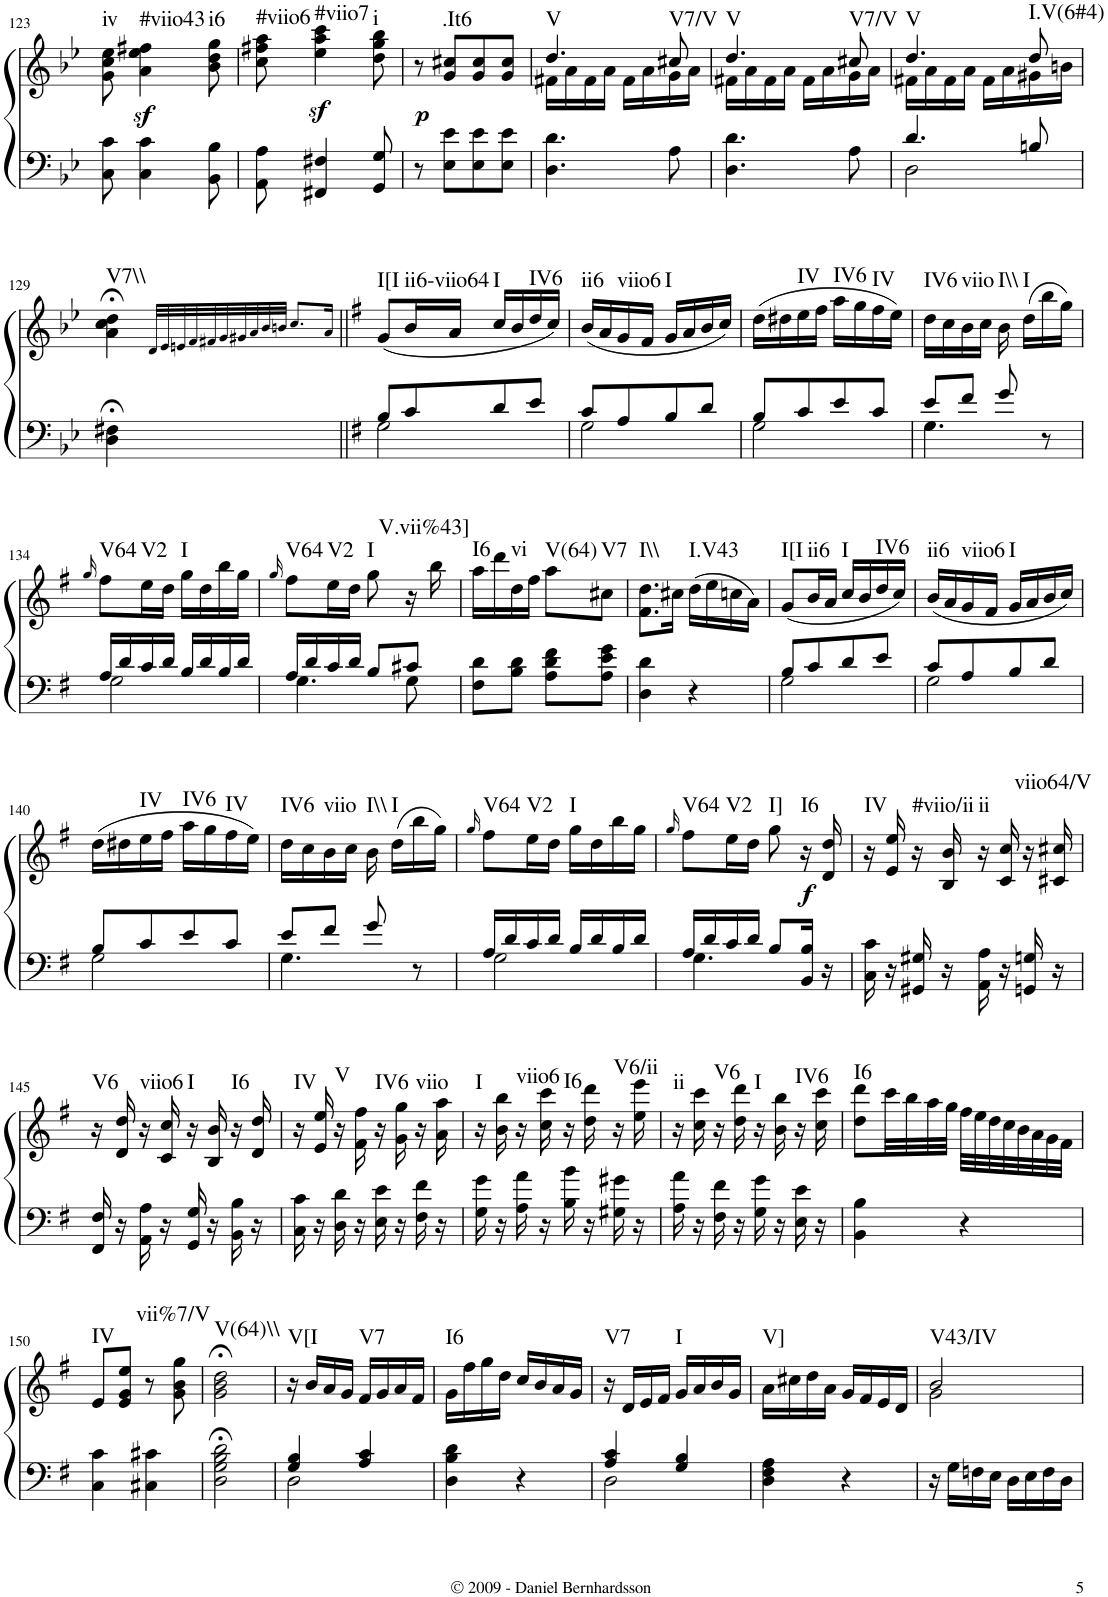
**kern	**kern	**dynam	**harte
*part1	*part1	*part1	*part1
*staff2	*staff1	*staff1/2	*
*I"Piano	*	*	*
*I'Pno.	*	*	*
!!LO:PB:g=z
*clefF4	*clefG2	*	*
*k[b-e-]	*k[b-e-]	*	*
*B-:	*B-:	*	*
*M2/4	*M2/4	*	*
=123	=123	=123	=123
!	!	!	!LO:H:kt=iv
8C\ 8c\	8g\ 8cc\ 8ee-\	.	N
!	!	!LO:DY:b	!LO:H:kt=#viio43
4C\ 4c\	4a\ 4ee-\ 4ff#X\	sf	N
!	!	!	!LO:H:kt=i6
8BB-\ 8B-\	8b-\ 8dd\ 8gg\	.	N
=124	=124	=124	=124
!	!	!	!LO:H:kt=#viio6
8AA\ 8A\	8cc\ 8ff#X\ 8aa\	.	N
!	!	!LO:DY:b	!LO:H:kt=#viio7
4FF#X/ 4F#X/	4ee-\ 4aa\ 4ccc\	sf	N
!	!	!	!LO:H:kt=i
8GG/ 8G/	8dd\ 8gg\ 8bb-\	.	N
=125	=125	=125	=125
!	!	!LO:DY:b	!
8r	8r	p	.
!	!	!	!LO:H:kt=.It6
8E-\ 8e-\L	8g/ 8cc#X/L	.	N
8E-\ 8e-\	8g/ 8cc#/	.	.
8E-\ 8e-\J	8g/ 8cc#/J	.	.
=126	=126	=126	=126
*	*^	*	*
!	!	!	!	!LO:H:kt=V
4.D\ 4.d\	4.dd/	16f#X\LL	.	N
.	.	16a\	.	.
.	.	16f#\	.	.
.	.	16a\JJ	.	.
.	.	16f#\LL	.	.
.	.	16a\	.	.
!	!	!	!	!LO:H:kt=V7/V
8A\	8cc#X/	16g\	.	N
.	.	16a\JJ	.	.
=127	=127	=127	=127	=127
!	!	!	!	!LO:H:kt=V
4.D\ 4.d\	4.dd/	16f#X\LL	.	N
.	.	16a\	.	.
.	.	16f#\	.	.
.	.	16a\JJ	.	.
.	.	16f#\LL	.	.
.	.	16a\	.	.
!	!	!	!	!LO:H:kt=V7/V
8A\	8cc#X/	16g\	.	N
.	.	16a\JJ	.	.
=128	=128	=128	=128	=128
*^	*	*	*	*
!	!	!	!	!	!LO:H:kt=V
4.d/	2D\	4.dd/	16f#X\LL	.	N
.	.	.	16a\	.	.
.	.	.	16f#\	.	.
.	.	.	16a\JJ	.	.
.	.	.	16f#\LL	.	.
.	.	.	16a\	.	.
!	!	!	!	!	!LO:H:kt=I.V(6#4)
8Bn/	.	8dd/	16g#X\	.	N
.	.	.	16bn\JJ	.	.
*v	*v	*	*	*	*
!!LO:LB:g=z
=129	=129	=129	=129	=129
!	!	!	!	!LO:H:kt=V7\\
*	*v	*v	*	*
4D\;< 4F#X\;<	4a\;< 4cc\;< 4dd\;<	.	N
4ryy	32d!/LLL	.	.
.	32e-!/	.	.
.	32en!/	.	.
.	32f!/	.	.
.	32f#X!/	.	.
.	32g!/	.	.
.	32g#X!/	.	.
.	32a!/	.	.
4ryy	32b-!/	.	.
.	32bn!/JJJ	.	.
.	8.cc!/L	.	.
16ryy	16a!/Jk	.	.
=130||	=130||	=130||	=130||
*k[f#]	*k[f#]	*	*
*G:	*G:	*	*
*^	*	*	*
!	!	!	!	!LO:H:kt=I[I
8B/L	2G\	(8g/L	.	N
!	!	!	!	!LO:H:kt=ii6-viio64
8c/	.	16b/L	.	N
.	.	16a/JJ	.	.
!	!	!	!	!LO:H:kt=I
8d/	.	16cc/LL	.	N
.	.	16b/	.	.
!	!	!	!	!LO:H:kt=IV6
8e/J	.	16dd/	.	N
.	.	16cc/JJ)	.	.
=131	=131	=131	=131	=131
!	!	!	!	!LO:H:kt=ii6
8c/L	2G\	(16b/LL	.	N
.	.	16a/	.	.
!	!	!	!	!LO:H:kt=viio6
8A/	.	16g/	.	N
.	.	16f#/JJ	.	.
!	!	!	!	!LO:H:kt=I
8B/	.	16g/LL	.	N
.	.	16a/	.	.
8d/J	.	16b/	.	.
.	.	16cc/JJ)	.	.
=132	=132	=132	=132	=132
8B/L	2G\	(16dd\LL	.	.
.	.	16dd#X\	.	.
!	!	!	!	!LO:H:kt=IV
8c/	.	16ee\	.	N
.	.	16ff#\JJ	.	.
!	!	!	!	!LO:H:kt=IV6
8e/	.	16aa\LL	.	N
.	.	16gg\	.	.
!	!	!	!	!LO:H:kt=IV
8c/J	.	16ff#\	.	N
.	.	16ee\JJ)	.	.
=133	=133	=133	=133	=133
!	!	!	!	!LO:H:kt=IV6
8e/L	4.G\	16dd\LL	.	N
.	.	16cc\	.	.
!	!	!	!	!LO:H:kt=viio
8f#/J	.	16b\	.	N
.	.	16cc\JJ	.	.
!	!	!	!	!LO:H:kt=I\\
8g/	.	16b\	.	N
!	!	!	!	!LO:H:kt=I
.	.	(16dd\LL	.	N
8r	8ryy	16bb\	.	.
.	.	16gg\JJ)	.	.
!!LO:LB:g=z
=134	=134	=134	=134	=134
.	.	16qgg/	.	.
!	!	!	!	!LO:H:kt=V64
16A/LL	2G\	8ff#\L	.	N
16d/	.	.	.	.
!	!	!	!	!LO:H:kt=V2
16c/	.	16ee\L	.	N
16d/JJ	.	16dd\JJ	.	.
!	!	!	!	!LO:H:kt=I
16B/LL	.	16gg\LL	.	N
16d/	.	16dd\	.	.
16B/	.	16bb\	.	.
16d/JJ	.	16gg\JJ	.	.
=135	=135	=135	=135	=135
.	.	16qgg/	.	.
!	!	!	!	!LO:H:kt=V64
16A/LL	4.G\	8ff#\L	.	N
16d/	.	.	.	.
!	!	!	!	!LO:H:kt=V2
16c/	.	16ee\L	.	N
16d/JJ	.	16dd\JJ	.	.
!	!	!	!	!LO:H:kt=I
8B/L	.	8gg\	.	N
!	!	!	!	!LO:H:kt=V.vii%43]
8c#X/J	8G\	16r	.	N
.	.	16bb\	.	.
*v	*v	*	*	*
=136	=136	=136	=136
!	!	!	!LO:H:kt=I6
8F#\ 8d\L	16aa\LL	.	N
.	16ddd\	.	.
!	!	!	!LO:H:kt=vi
8B\ 8d\J	16dd\	.	N
.	16ff#\JJ	.	.
!	!	!	!LO:H:kt=V(64)
8A\ 8d\ 8f#\L	8aa\L	.	N
!	!	!	!LO:H:kt=V7
8A\ 8e\ 8g\J	8cc#X\J	.	N
=137	=137	=137	=137
!	!	!	!LO:H:kt=I\\
4D\ 4d\	8.f#\ 8.dd\L	.	N
.	16cc#X\Jk	.	.
!	!	!	!LO:H:kt=I.V43
4r	(16dd\LL	.	N
.	16ee\	.	.
.	16ccn\	.	.
.	16a\JJ)	.	.
=138	=138	=138	=138
*^	*	*	*
!	!	!	!	!LO:H:kt=I[I
8B/L	2G\	(8g/L	.	N
!	!	!	!	!LO:H:kt=ii6
8c/	.	16b/L	.	N
.	.	16a/JJ	.	.
!	!	!	!	!LO:H:kt=I
8d/	.	16cc/LL	.	N
.	.	16b/	.	.
!	!	!	!	!LO:H:kt=IV6
8e/J	.	16dd/	.	N
.	.	16cc/JJ)	.	.
=139	=139	=139	=139	=139
!	!	!	!	!LO:H:kt=ii6
8c/L	2G\	(16b/LL	.	N
.	.	16a/	.	.
!	!	!	!	!LO:H:kt=viio6
8A/	.	16g/	.	N
.	.	16f#/JJ	.	.
!	!	!	!	!LO:H:kt=I
8B/	.	16g/LL	.	N
.	.	16a/	.	.
8d/J	.	16b/	.	.
.	.	16cc/JJ)	.	.
!!LO:LB:g=z
=140	=140	=140	=140	=140
8B/L	2G\	(16dd\LL	.	.
.	.	16dd#X\	.	.
!	!	!	!	!LO:H:kt=IV
8c/	.	16ee\	.	N
.	.	16ff#\JJ	.	.
!	!	!	!	!LO:H:kt=IV6
8e/	.	16aa\LL	.	N
.	.	16gg\	.	.
!	!	!	!	!LO:H:kt=IV
8c/J	.	16ff#\	.	N
.	.	16ee\JJ)	.	.
=141	=141	=141	=141	=141
!	!	!	!	!LO:H:kt=IV6
8e/L	4.G\	16dd\LL	.	N
.	.	16cc\	.	.
!	!	!	!	!LO:H:kt=viio
8f#/J	.	16b\	.	N
.	.	16cc\JJ	.	.
!	!	!	!	!LO:H:kt=I\\
8g/	.	16b\	.	N
!	!	!	!	!LO:H:kt=I
.	.	(16dd\LL	.	N
8r	8ryy	16bb\	.	.
.	.	16gg\JJ)	.	.
=142	=142	=142	=142	=142
.	.	16qgg/	.	.
!	!	!	!	!LO:H:kt=V64
16A/LL	2G\	8ff#\L	.	N
16d/	.	.	.	.
!	!	!	!	!LO:H:kt=V2
16c/	.	16ee\L	.	N
16d/JJ	.	16dd\JJ	.	.
!	!	!	!	!LO:H:kt=I
16B/LL	.	16gg\LL	.	N
16d/	.	16dd\	.	.
16B/	.	16bb\	.	.
16d/JJ	.	16gg\JJ	.	.
=143	=143	=143	=143	=143
.	.	16qgg/	.	.
!	!	!	!	!LO:H:kt=V64
16A/LL	4.G\	8ff#\L	.	N
16d/	.	.	.	.
!	!	!	!	!LO:H:kt=V2
16c/	.	16ee\L	.	N
16d/JJ	.	16dd\JJ	.	.
!	!	!	!	!LO:H:kt=I]
8B/L	.	8gg\	.	N
!	!	!	!LO:DY:b	!LO:H:kt=I6
16BB/ 16B/Jk	8ryy	16r	f	N
16r	.	16d/ 16dd/	.	.
*v	*v	*	*	*
=144	=144	=144	=144
!	!	!	!LO:H:kt=IV
16C\ 16c\	16r	.	N
16r	16e/ 16ee/	.	.
!	!	!	!LO:H:kt=#viio/ii
16GG#X/ 16G#X/	16r	.	N
16r	16B/ 16b/	.	.
!	!	!	!LO:H:kt=ii
16AA\ 16A\	16r	.	N
16r	16c/ 16cc/	.	.
!	!	!	!LO:H:kt=viio64/V
16GGn/ 16Gn/	16r	.	N
16r	16c#X/ 16cc#X/	.	.
!!LO:LB:g=z
=145	=145	=145	=145
!	!	!	!LO:H:kt=V6
16FF#/ 16F#/	16r	.	N
16r	16d/ 16dd/	.	.
!	!	!	!LO:H:kt=viio6
16AA\ 16A\	16r	.	N
16r	16c/ 16cc/	.	.
!	!	!	!LO:H:kt=I
16GG/ 16G/	16r	.	N
16r	16B/ 16b/	.	.
!	!	!	!LO:H:kt=I6
16BB\ 16B\	16r	.	N
16r	16d/ 16dd/	.	.
=146	=146	=146	=146
!	!	!	!LO:H:kt=IV
16C\ 16c\	16r	.	N
16r	16e/ 16ee/	.	.
!	!	!	!LO:H:kt=V
16D\ 16d\	16r	.	N
16r	16f#\ 16ff#\	.	.
!	!	!	!LO:H:kt=IV6
16E\ 16e\	16r	.	N
16r	16g\ 16gg\	.	.
!	!	!	!LO:H:kt=viio
16F#\ 16f#\	16r	.	N
16r	16a\ 16aa\	.	.
=147	=147	=147	=147
!	!	!	!LO:H:kt=I
16G\ 16g\	16r	.	N
16r	16b\ 16bb\	.	.
!	!	!	!LO:H:kt=viio6
16A\ 16a\	16r	.	N
16r	16cc\ 16ccc\	.	.
!	!	!	!LO:H:kt=I6
16B\ 16b\	16r	.	N
16r	16dd\ 16ddd\	.	.
!	!	!	!LO:H:kt=V6/ii
16G#X\ 16g#X\	16r	.	N
16r	16ee\ 16eee\	.	.
=148	=148	=148	=148
!	!	!	!LO:H:kt=ii
16A\ 16a\	16r	.	N
16r	16cc\ 16ccc\	.	.
!	!	!	!LO:H:kt=V6
16F#\ 16f#\	16r	.	N
16r	16dd\ 16ddd\	.	.
!	!	!	!LO:H:kt=I
16G\ 16g\	16r	.	N
16r	16b\ 16bb\	.	.
!	!	!	!LO:H:kt=IV6
16E\ 16e\	16r	.	N
16r	16cc\ 16ccc\	.	.
=149	=149	=149	=149
!	!	!	!LO:H:kt=I6
4BB\ 4B\	8dd\ 8ddd\L	.	N
.	32ccc\LL	.	.
.	32bb\	.	.
.	32aa\	.	.
.	32gg\JJJ	.	.
4r	32ff#\LLL	.	.
.	32ee\	.	.
.	32dd\	.	.
.	32cc\	.	.
.	32b\	.	.
.	32a\	.	.
.	32g\	.	.
.	32f#\JJJ	.	.
!!LO:LB:g=z
=150	=150	=150	=150
!	!	!	!LO:H:kt=IV
4C\ 4c\	8e/L	.	N
.	8e/ 8g/ 8ee/J	.	.
!	!	!	!LO:H:kt=vii%7/V
4C#X\ 4c#X\	8r	.	N
.	8g\ 8b\ 8gg\	.	.
=151	=151	=151	=151
!	!	!	!LO:H:kt=V(64)\\
2D\;< 2G\;< 2B\;< 2d\;<	2g\;< 2b\;< 2dd\;<	.	N
=152	=152	=152	=152
*^	*	*	*
!	!	!	!	!LO:H:kt=V[I
4G/ 4B/	2D\	16r	.	N
.	.	16b/LL	.	.
.	.	16a/	.	.
.	.	16g/JJ	.	.
!	!	!	!	!LO:H:kt=V7
4A/ 4c/	.	16f#/LL	.	N
.	.	16g/	.	.
.	.	16a/	.	.
.	.	16f#/JJ	.	.
*v	*v	*	*	*
=153	=153	=153	=153
!	!	!	!LO:H:kt=I6
4D\ 4B\ 4d\	16g\LL	.	N
.	16ff#\	.	.
.	16gg\	.	.
.	16dd\JJ	.	.
4r	16cc/LL	.	.
.	16b/	.	.
.	16a/	.	.
.	16g/JJ	.	.
=154	=154	=154	=154
*^	*	*	*
!	!	!	!	!LO:H:kt=V7
4A/ 4c/	2D\	16r	.	N
.	.	16d/LL	.	.
.	.	16e/	.	.
.	.	16f#/JJ	.	.
!	!	!	!	!LO:H:kt=I
4G/ 4B/	.	16g/LL	.	N
.	.	16a/	.	.
.	.	16b/	.	.
.	.	16g/JJ	.	.
*v	*v	*	*	*
=155	=155	=155	=155
!	!	!	!LO:H:kt=V]
4D\ 4F#\ 4A\	16a\LL	.	N
.	16cc#X\	.	.
.	16dd\	.	.
.	16a\JJ	.	.
4r	16g/LL	.	.
.	16f#/	.	.
.	16e/	.	.
.	16d/JJ	.	.
=156	=156	=156	=156
*	*^	*	*
!	!	!	!	!LO:H:kt=V43/IV
16r	2b/	2g\	.	N
16G\LL	.	.	.	.
16Fn\	.	.	.	.
16E\JJ	.	.	.	.
16D\LL	.	.	.	.
16E\	.	.	.	.
16F\	.	.	.	.
16D\JJ	.	.	.	.
*	*v	*v	*	*
=	=	=	=
*-	*-	*-	*-
